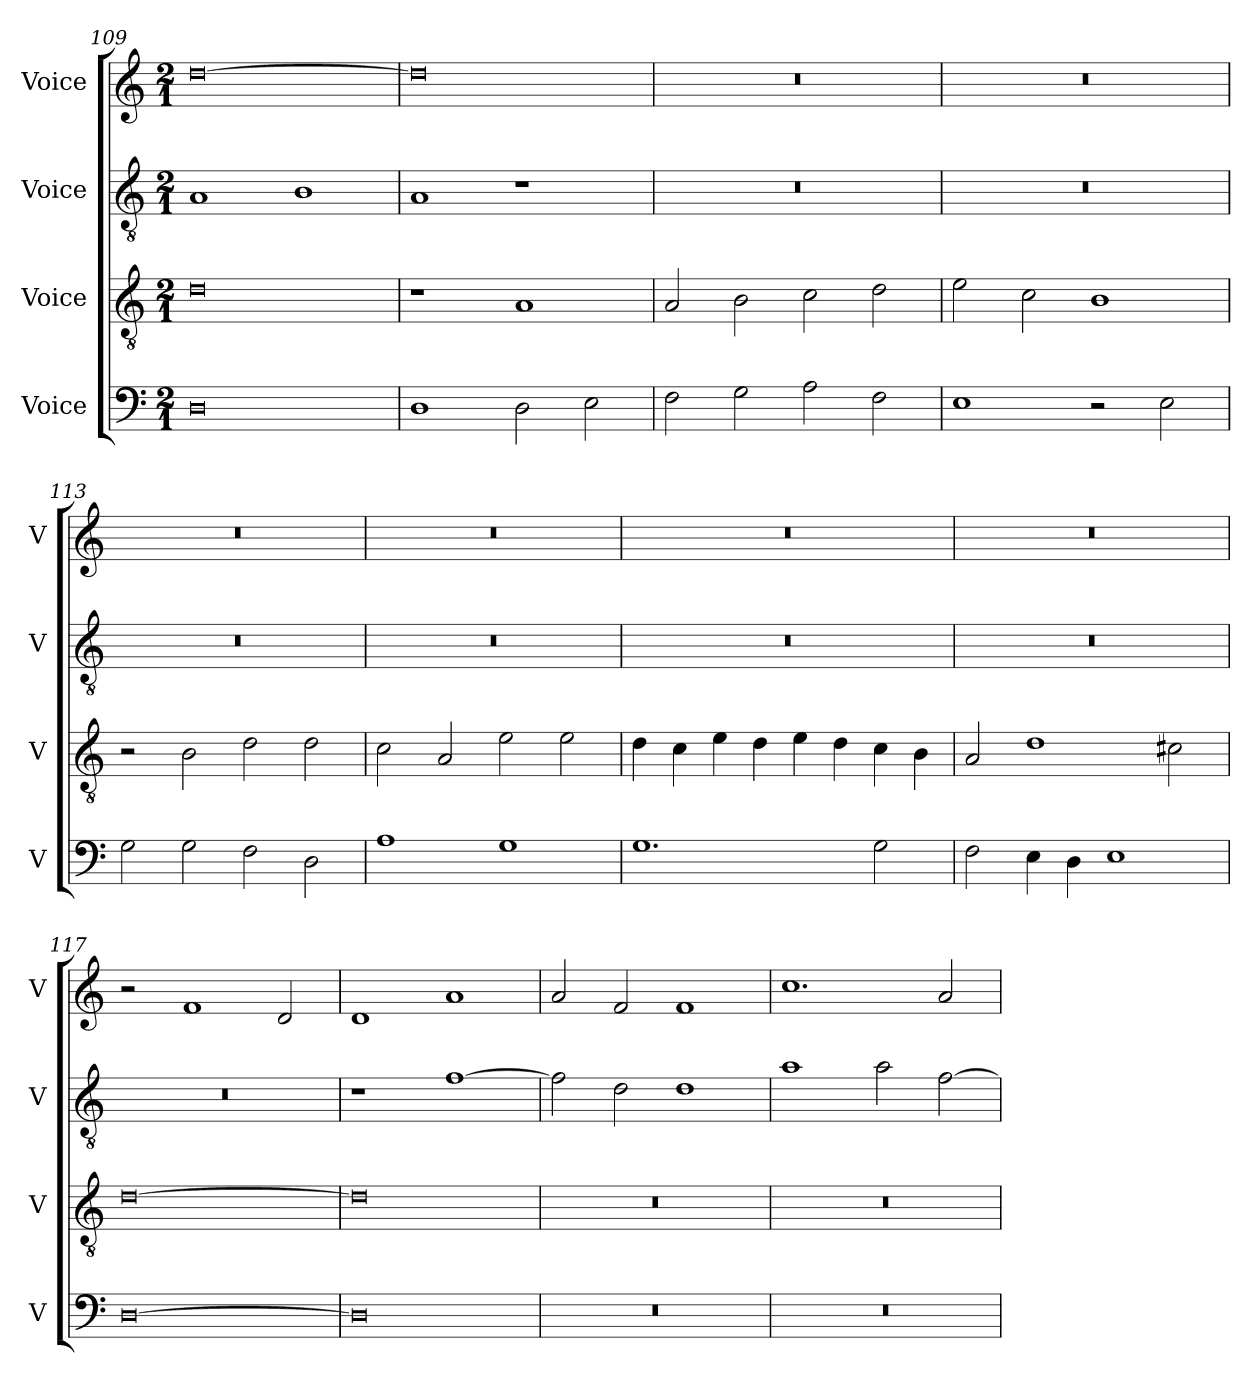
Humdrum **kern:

**kern	**kern	**kern	**kern
*part4	*part3	*part2	*part1
*staff4	*staff3	*staff2	*staff1
*I"Voice	*I"Voice	*I"Voice	*I"Voice
*I'V	*I'V	*I'V	*I'V
*clefF4	*clefGv2	*clefGv2	*clefG2
*k[]	*k[]	*k[]	*k[]
*M2/1	*M2/1	*M2/1	*M2/1
=109	=109	=109	=109
0D	0d	1A	[0dd
.	.	1B	.
=110	=110	=110	=110
1D	1r	1A	0dd]
2D\	1A	1r	.
2E\	.	.	.
=111	=111	=111	=111
2F\	2A/	0r	0r
2G\	2B\	.	.
2A\	2c\	.	.
2F\	2d\	.	.
!!LO:LB:g=z
=112	=112	=112	=112
1E	2e\	0r	0r
.	2c\	.	.
2r	1B	.	.
2E\	.	.	.
=113	=113	=113	=113
2G\	2r	0r	0r
2G\	2B\	.	.
2F\	2d\	.	.
2D\	2d\	.	.
=114	=114	=114	=114
1A	2c\	0r	0r
.	2A/	.	.
1G	2e\	.	.
.	2e\	.	.
!!LO:LB:g=z
=115	=115	=115	=115
1.G	4d\	0r	0r
.	4c\	.	.
.	4e\	.	.
.	4d\	.	.
.	4e\	.	.
.	4d\	.	.
2G\	4c\	.	.
.	4B\	.	.
=116	=116	=116	=116
2F\	2A/	0r	0r
4E\	1d	.	.
4D\	.	.	.
1E	.	.	.
.	2c#X\	.	.
=117	=117	=117	=117
[0D	[0d	0r	2r
.	.	.	1f
.	.	.	2d/
=118	=118	=118	=118
0D]	0d]	1r	1d
.	.	[1f	1a
!!LO:LB:g=z
=119	=119	=119	=119
0r	0r	2f\]	2a/
.	.	2d\	2f/
.	.	1d	1f
=120	=120	=120	=120
0r	0r	1a	1.cc
.	.	2a\	.
.	.	[2f\	2a/
=	=	=	=
*-	*-	*-	*-
